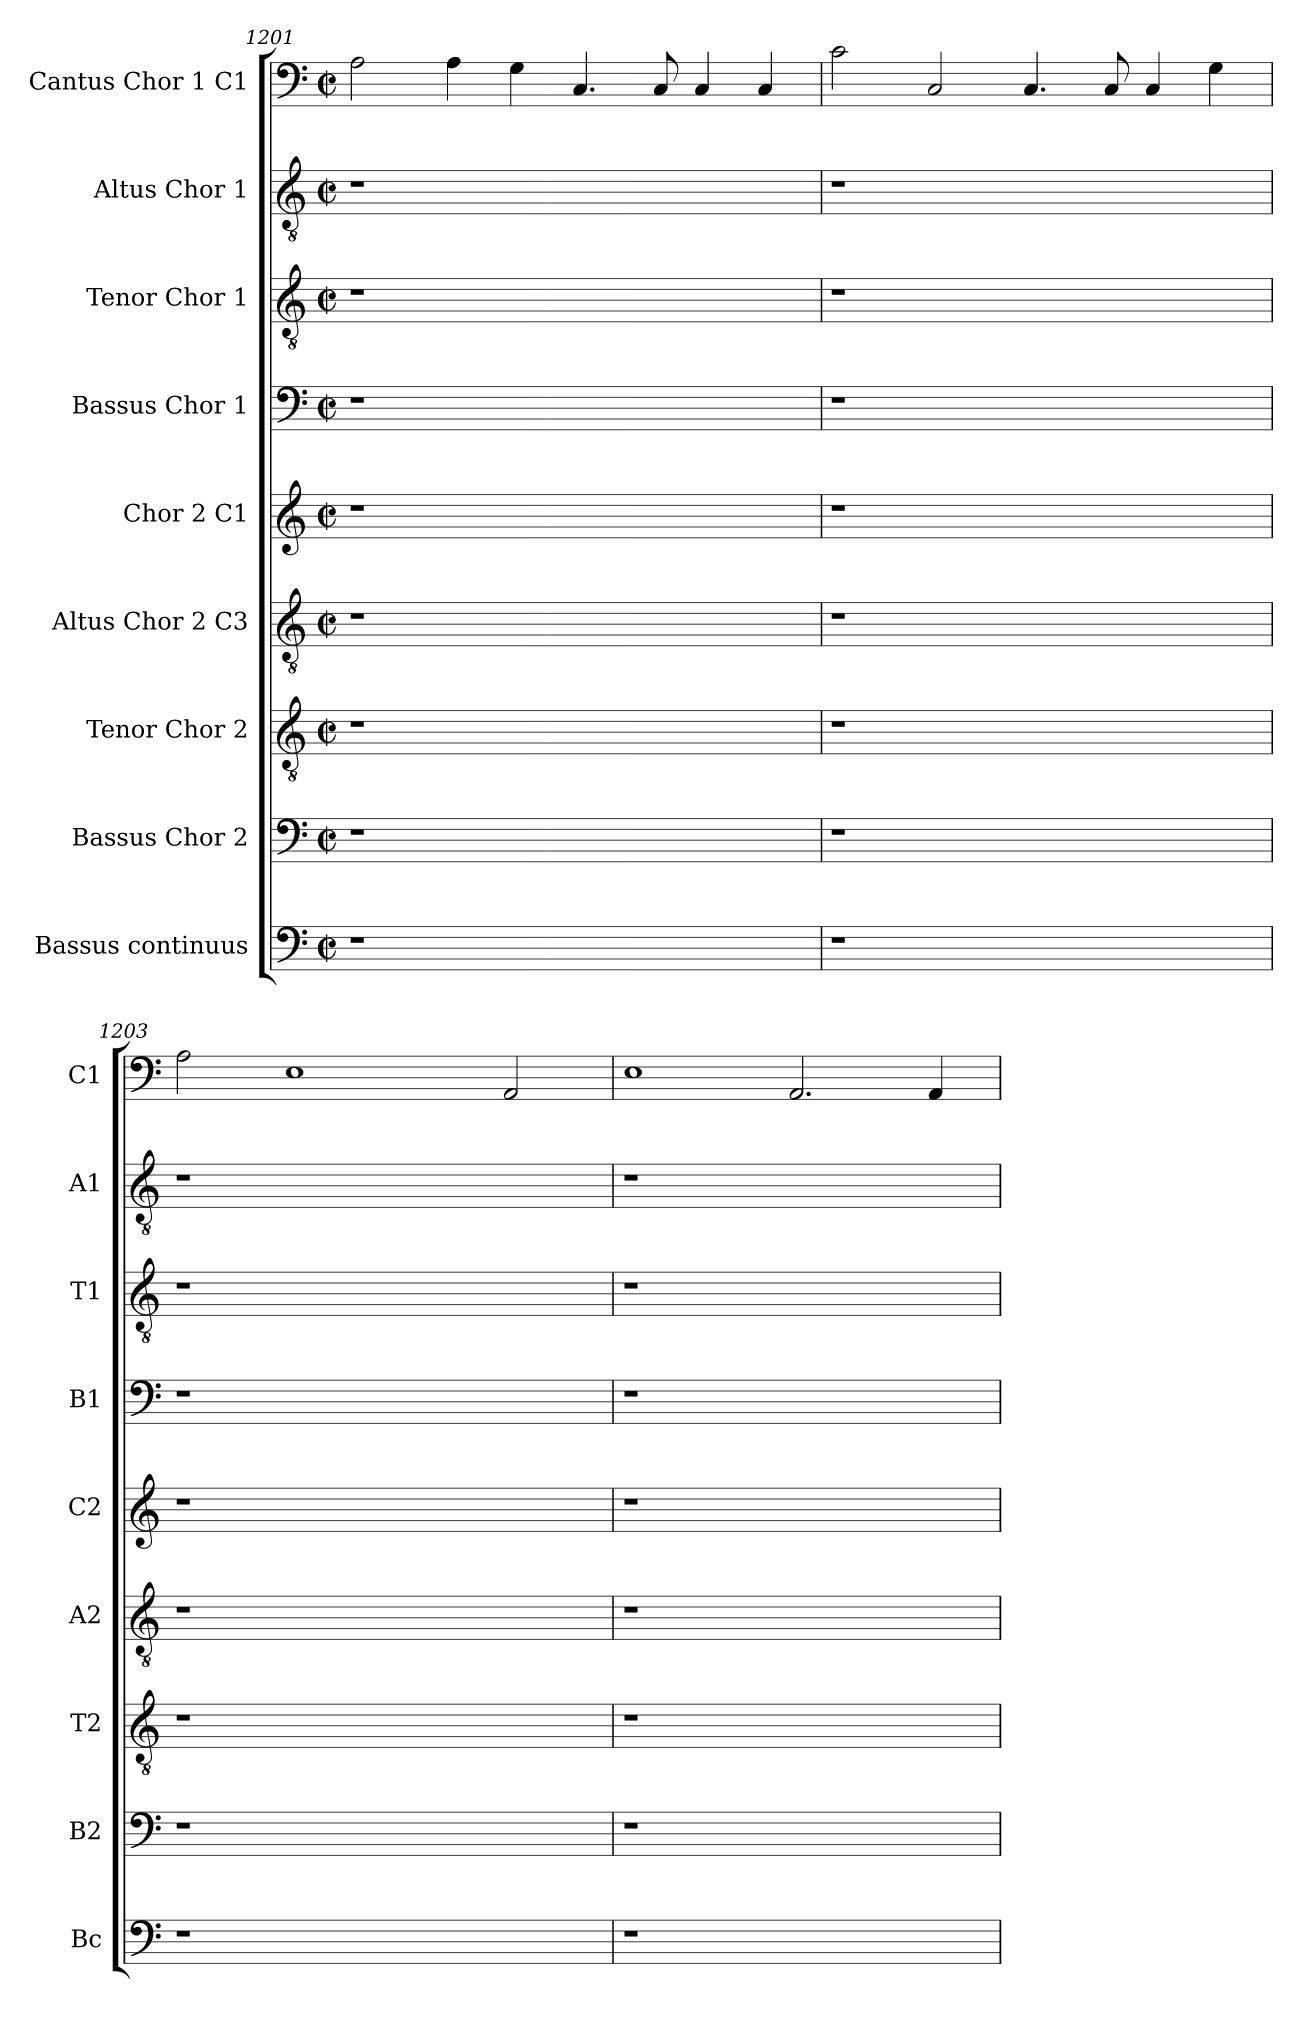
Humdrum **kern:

**kern	**kern	**kern	**kern	**kern	**kern	**kern	**kern	**kern
*part9	*part8	*part7	*part6	*part5	*part4	*part3	*part2	*part1
*staff9	*staff8	*staff7	*staff6	*staff5	*staff4	*staff3	*staff2	*staff1
*I"Bassus continuus	*I"Bassus Chor 2	*I"Tenor Chor 2	*I"Altus Chor 2 C3	*I"Chor 2 C1	*I"Bassus Chor 1	*I"Tenor Chor 1	*I"Altus Chor 1	*I"Cantus Chor 1 C1
*I'Bc	*I'B2	*I'T2	*I'A2	*I'C2	*I'B1	*I'T1	*I'A1	*I'C1
*clefF4	*clefF4	*clefGv2	*clefGv2	*clefG2	*clefF4	*clefGv2	*clefGv2	*clefF4
*ITrd7c12	*	*	*	*	*	*	*	*
*k[]	*k[]	*k[]	*k[]	*k[]	*k[]	*k[]	*k[]	*k[]
*C:	*C:	*C:	*C:	*C:	*C:	*C:	*C:	*C:
*M2/2	*M2/2	*M2/2	*M2/2	*M2/2	*M2/2	*M2/2	*M2/2	*M2/2
*met(c|)	*met(c|)	*met(c|)	*met(c|)	*met(c|)	*met(c|)	*met(c|)	*met(c|)	*met(c|)
=1201	=1201	=1201	=1201	=1201	=1201	=1201	=1201	=1201
1r	1r	1r	1r	1r	1r	1r	1r	2A\
.	.	.	.	.	.	.	.	4A\
.	.	.	.	.	.	.	.	4G\
1ryy	1ryy	1ryy	1ryy	1ryy	1ryy	1ryy	1ryy	4.C/
.	.	.	.	.	.	.	.	8C/
.	.	.	.	.	.	.	.	4C/
.	.	.	.	.	.	.	.	4C/
!!LO:LB:g=z
=1202	=1202	=1202	=1202	=1202	=1202	=1202	=1202	=1202
1r	1r	1r	1r	1r	1r	1r	1r	2c\
.	.	.	.	.	.	.	.	2C/
1ryy	1ryy	1ryy	1ryy	1ryy	1ryy	1ryy	1ryy	4.C/
.	.	.	.	.	.	.	.	8C/
.	.	.	.	.	.	.	.	4C/
.	.	.	.	.	.	.	.	4G\
=1203	=1203	=1203	=1203	=1203	=1203	=1203	=1203	=1203
1r	1r	1r	1r	1r	1r	1r	1r	2A\
.	.	.	.	.	.	.	.	1E
1ryy	1ryy	1ryy	1ryy	1ryy	1ryy	1ryy	1ryy	.
.	.	.	.	.	.	.	.	2AA/
=1204	=1204	=1204	=1204	=1204	=1204	=1204	=1204	=1204
1r	1r	1r	1r	1r	1r	1r	1r	1E
1ryy	1ryy	1ryy	1ryy	1ryy	1ryy	1ryy	1ryy	2.AA/
.	.	.	.	.	.	.	.	4AA/
=	=	=	=	=	=	=	=	=
*-	*-	*-	*-	*-	*-	*-	*-	*-
